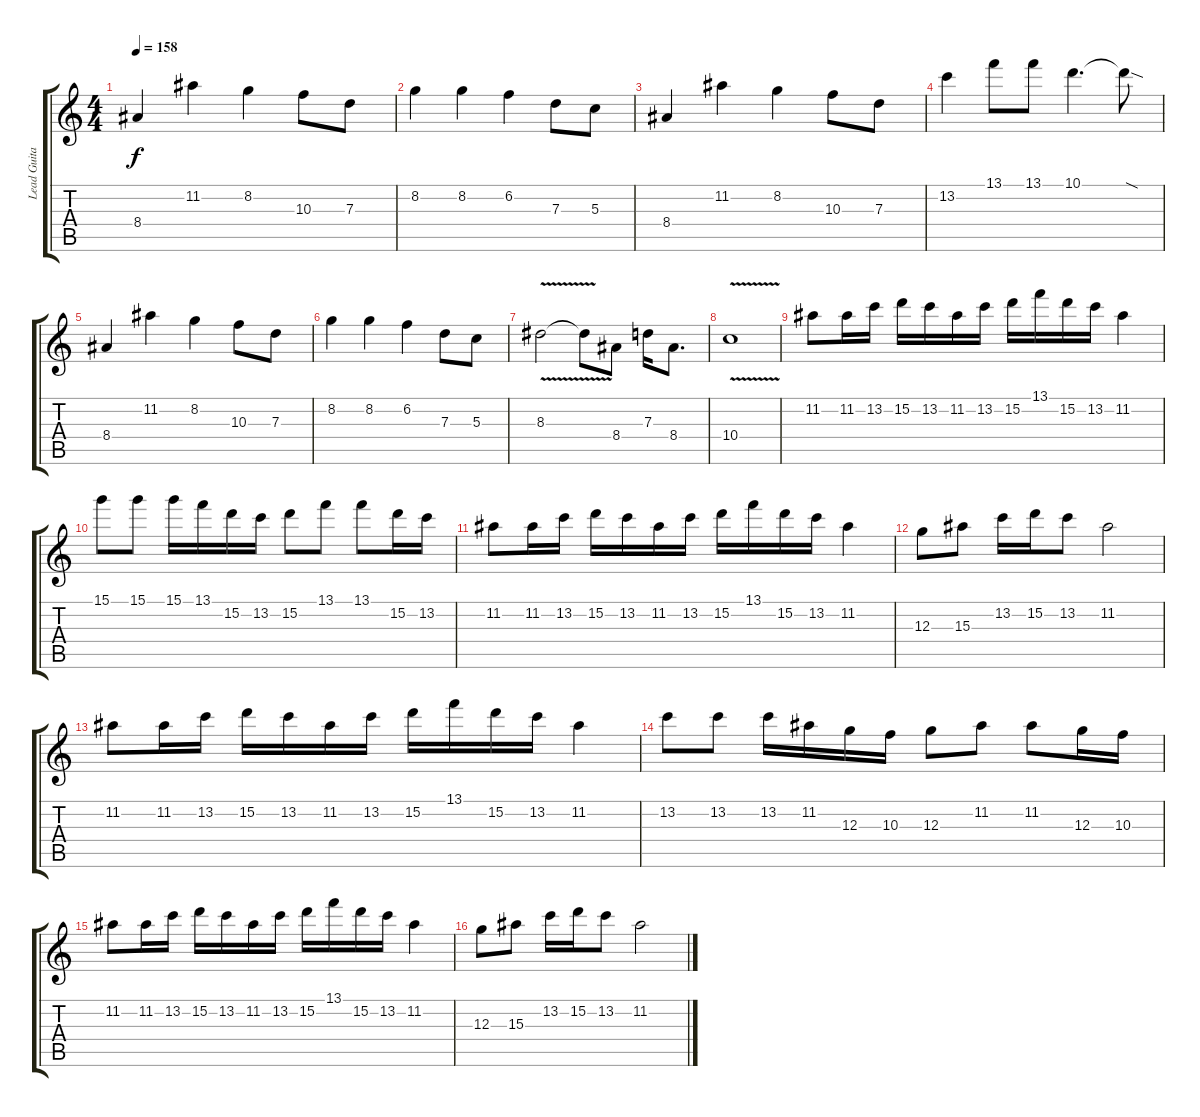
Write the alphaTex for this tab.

\track ("Lead Guitar" "Lead Guita") {instrument distortionguitar}
\staff {score tabs}
\tuning (E4 B3 G3 D3 A2 E2) {hide}
\ts (4 4)
\tempo 158
\clef g2
\ks c
8.4.4{dy f} 11.2.4 8.2.4 10.3.8 7.3.8 |
8.2.4 8.2.4 6.2.4 7.3.8 5.3.8 |
8.4.4 11.2.4 8.2.4 10.3.8 7.3.8 |
13.2.4 13.1.8 13.1.8 10.1.4{d} 10.1{sod t}.8 |
8.4.4 11.2.4 8.2.4 10.3.8 7.3.8 |
8.2.4 8.2.4 6.2.4 7.3.8 5.3.8 |
8.3{v}.2 8.3{t}.8 8.4.8 7.3.16 8.4.8{d} |
10.4{v}.1 |
11.2.8 11.2.16 13.2.16 15.2.16 13.2.16 11.2.16 13.2.16 15.2.16 13.1.16 15.2.16 13.2.16 11.2.4 |
15.1.8 15.1.8 15.1.16 13.1.16 15.2.16 13.2.16 15.2.8 13.1.8 13.1.8 15.2.16 13.2.16 |
11.2.8 11.2.16 13.2.16 15.2.16 13.2.16 11.2.16 13.2.16 15.2.16 13.1.16 15.2.16 13.2.16 11.2.4 |
12.3.8 15.3.8 13.2.16 15.2.16 13.2.8 11.2.2 |
11.2.8 11.2.16 13.2.16 15.2.16 13.2.16 11.2.16 13.2.16 15.2.16 13.1.16 15.2.16 13.2.16 11.2.4 |
13.2.8 13.2.8 13.2.16 11.2.16 12.3.16 10.3.16 12.3.8 11.2.8 11.2.8 12.3.16 10.3.16 |
11.2.8 11.2.16 13.2.16 15.2.16 13.2.16 11.2.16 13.2.16 15.2.16 13.1.16 15.2.16 13.2.16 11.2.4 |
12.3.8 15.3.8 13.2.16 15.2.16 13.2.8 11.2.2
